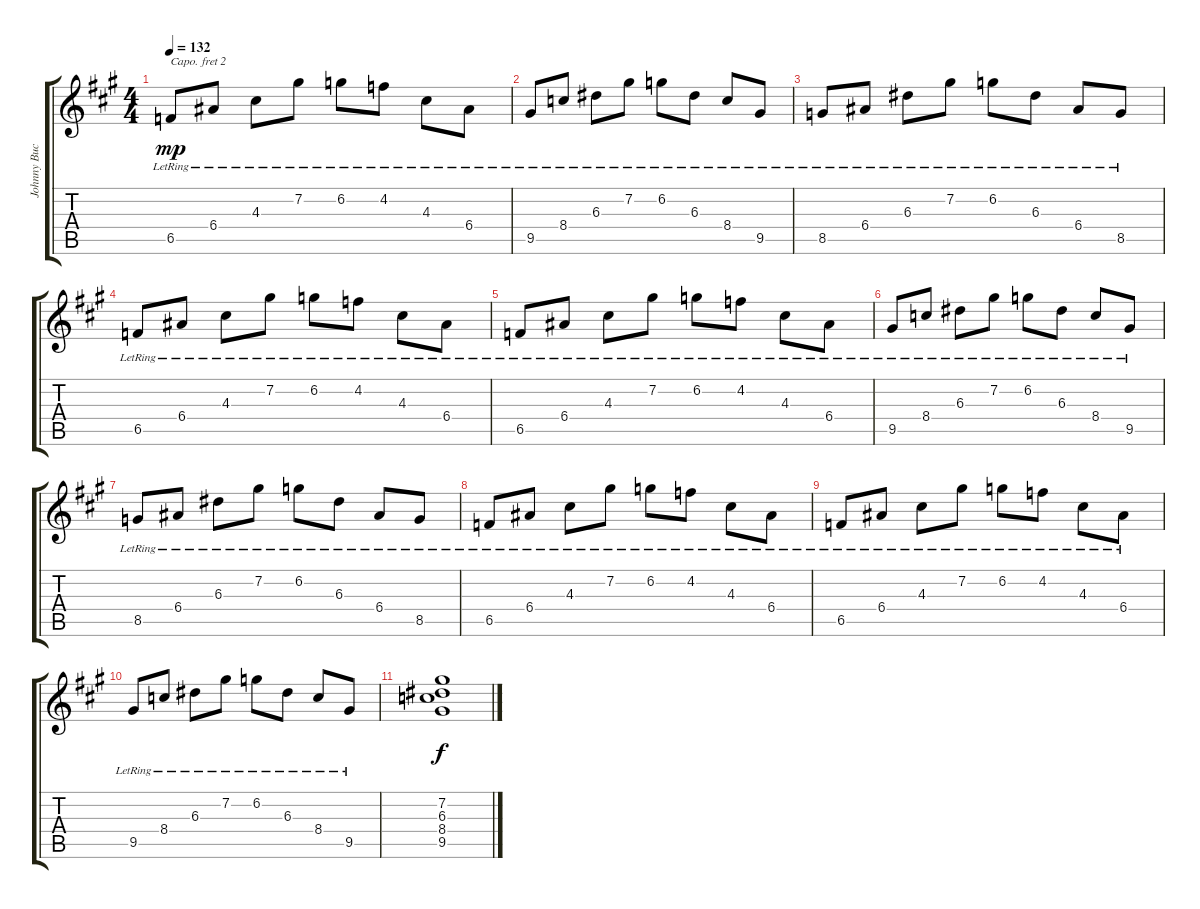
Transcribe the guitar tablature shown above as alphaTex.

\track ("Johnny Buckland-Lead guitar" "Johnny Buc") {instrument overdrivenguitar}
\staff {score tabs}
\capo 2
\tuning (E4 B3 G3 D3 A2 E2) {hide}
\ts (4 4)
\tempo 132
\clef g2
\ks a
6.5{lr}.8{dy mp} 6.4{lr}.8 4.3{lr}.8 7.2{lr}.8 6.2{lr}.8 4.2{lr}.8 4.3{lr}.8 6.4{lr}.8 |
9.5{lr}.8 8.4{lr}.8 6.3{lr}.8 7.2{lr}.8 6.2{lr}.8 6.3{lr}.8 8.4{lr}.8 9.5{lr}.8 |
8.5{lr}.8 6.4{lr}.8 6.3{lr}.8 7.2{lr}.8 6.2{lr}.8 6.3{lr}.8 6.4{lr}.8 8.5{lr}.8 |
6.5{lr}.8 6.4{lr}.8 4.3{lr}.8 7.2{lr}.8 6.2{lr}.8 4.2{lr}.8 4.3{lr}.8 6.4{lr}.8 |
6.5{lr}.8 6.4{lr}.8 4.3{lr}.8 7.2{lr}.8 6.2{lr}.8 4.2{lr}.8 4.3{lr}.8 6.4{lr}.8 |
9.5{lr}.8 8.4{lr}.8 6.3{lr}.8 7.2{lr}.8 6.2{lr}.8 6.3{lr}.8 8.4{lr}.8 9.5{lr}.8 |
8.5{lr}.8 6.4{lr}.8 6.3{lr}.8 7.2{lr}.8 6.2{lr}.8 6.3{lr}.8 6.4{lr}.8 8.5{lr}.8 |
6.5{lr}.8 6.4{lr}.8 4.3{lr}.8 7.2{lr}.8 6.2{lr}.8 4.2{lr}.8 4.3{lr}.8 6.4{lr}.8 |
6.5{lr}.8 6.4{lr}.8 4.3{lr}.8 7.2{lr}.8 6.2{lr}.8 4.2{lr}.8 4.3{lr}.8 6.4{lr}.8 |
9.5{lr}.8 8.4{lr}.8 6.3{lr}.8 7.2{lr}.8 6.2{lr}.8 6.3{lr}.8 8.4{lr}.8 9.5{lr}.8 |
(7.2 6.3 8.4 9.5).1{dy f}
